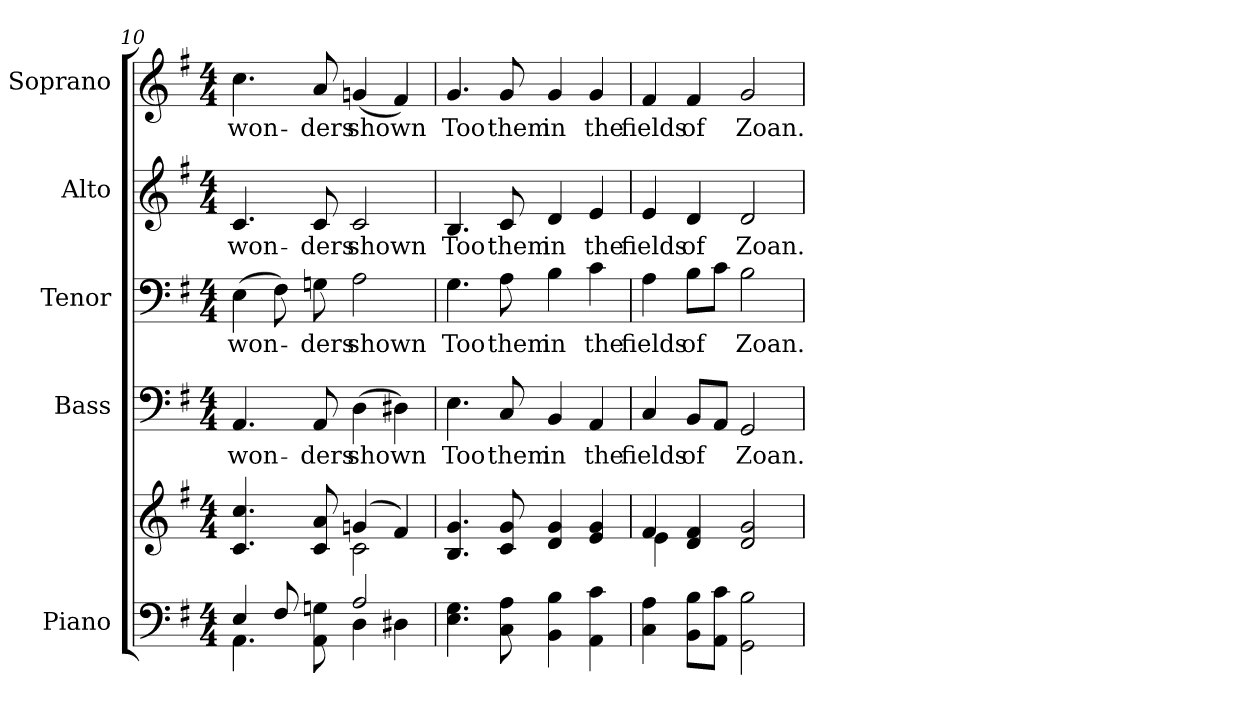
**kern	**kern	**kern	**text	**kern	**text	**kern	**text	**kern	**text
*part5	*part5	*part4	*part4	*part3	*part3	*part2	*part2	*part1	*part1
*staff6	*staff5	*staff4	*staff4	*staff3	*staff3	*staff2	*staff2	*staff1	*staff1
*I"Piano	*	*I"Bass	*	*I"Tenor	*	*I"Alto	*	*I"Soprano	*
*I'Pno.	*	*I'B.	*	*I'T.	*	*I'A.	*	*I'S.	*
!!LO:PB:g=z
*clefF4	*clefG2	*clefF4	*	*clefF4	*	*clefG2	*	*clefG2	*
*k[f#]	*k[f#]	*k[f#]	*	*k[f#]	*	*k[f#]	*	*k[f#]	*
*G:	*G:	*G:	*	*G:	*	*G:	*	*G:	*
*M4/4	*M4/4	*M4/4	*	*M4/4	*	*M4/4	*	*M4/4	*
=10	=10	=10	=10	=10	=10	=10	=10	=10	=10
*^	*^	*	*	*	*	*	*	*	*
!	!	!	!	!	!LO:LY:b:color=#000000	!	!	!	!	!	!
!	!	!	!	!	!	!	!LO:LY:b:color=#000000	!	!	!	!
!	!	!	!	!	!	!	!	!	!LO:LY:b:color=#000000	!	!
!	!	!	!	!	!	!	!	!	!	!	!LO:LY:b:color=#000000
4Ei/	4.AAi\	4.ci/ 4.cci	2ryy	4.AAi/	won-	(4Ei\	won-	4.ci/	won-	4.cci\	won-
8F#i/	.	.	.	.	.	8F#i\)	.	.	.	.	.
!	!	!	!	!	!LO:LY:b:color=#000000	!	!	!	!	!	!
!	!	!	!	!	!	!	!LO:LY:b:color=#000000	!	!	!	!
!	!	!	!	!	!	!	!	!	!LO:LY:b:color=#000000	!	!
!	!	!	!	!	!	!	!	!	!	!	!LO:LY:b:color=#000000
8AAi\ 8Gni	8ryy	8ci/ 8ai	.	8AAi/	-ders	8Gni\	-ders	8ci/	-ders	8ai/	-ders
!	!	!	!	!	!LO:LY:b:color=#000000	!	!	!	!	!	!
!	!	!	!	!	!	!	!LO:LY:b:color=#000000	!	!	!	!
!	!	!	!	!	!	!	!	!	!LO:LY:b:color=#000000	!	!
!	!	!	!	!	!	!	!	!	!	!	!LO:LY:b:color=#000000
2Ai/	4Di\	(4gni/	2ci\	(4Di\	shown	2Ai\	shown	2ci/	shown	(4gni/	shown
.	4D#Xi\	4f#i/)	.	4D#Xi\)	.	.	.	.	.	4f#i/)	.
*v	*v	*	*	*	*	*	*	*	*	*	*
*	*v	*v	*	*	*	*	*	*	*	*
=11	=11	=11	=11	=11	=11	=11	=11	=11	=11
*^	*	*	*	*	*	*	*	*	*
!	!	!	!	!LO:LY:b:color=#000000	!	!	!	!	!	!
*v	*v	*	*	*	*	*	*	*	*	*
*^	*	*	*	*	*	*	*	*	*
!	!	!	!	!	!	!LO:LY:b:color=#000000	!	!	!	!
*v	*v	*	*	*	*	*	*	*	*	*
*^	*	*	*	*	*	*	*	*	*
!	!	!	!	!	!	!	!	!LO:LY:b:color=#000000	!	!
*v	*v	*	*	*	*	*	*	*	*	*
*^	*	*	*	*	*	*	*	*	*
!	!	!	!	!	!	!	!	!	!	!LO:LY:b:color=#000000
*v	*v	*	*	*	*	*	*	*	*	*
4.Ei\ 4.Gi	4.Bi/ 4.gi	4.Ei\	Too	4.Gi\	Too	4.Bi/	Too	4.gi/	Too
!	!	!	!LO:LY:b:color=#000000	!	!	!	!	!	!
!	!	!	!	!	!LO:LY:b:color=#000000	!	!	!	!
!	!	!	!	!	!	!	!LO:LY:b:color=#000000	!	!
!	!	!	!	!	!	!	!	!	!LO:LY:b:color=#000000
8Ci\ 8Ai	8ci/ 8gi	8Ci/	them	8Ai\	them	8ci/	them	8gi/	them
!	!	!	!LO:LY:b:color=#000000	!	!	!	!	!	!
!	!	!	!	!	!LO:LY:b:color=#000000	!	!	!	!
!	!	!	!	!	!	!	!LO:LY:b:color=#000000	!	!
!	!	!	!	!	!	!	!	!	!LO:LY:b:color=#000000
4BBi\ 4Bi	4di/ 4gi	4BBi/	in	4Bi\	in	4di/	in	4gi/	in
!	!	!	!LO:LY:b:color=#000000	!	!	!	!	!	!
!	!	!	!	!	!LO:LY:b:color=#000000	!	!	!	!
!	!	!	!	!	!	!	!LO:LY:b:color=#000000	!	!
!	!	!	!	!	!	!	!	!	!LO:LY:b:color=#000000
4AAi\ 4ci	4ei/ 4gi	4AAi/	the	4ci\	the	4ei/	the	4gi/	the
=12	=12	=12	=12	=12	=12	=12	=12	=12	=12
*	*^	*	*	*	*	*	*	*	*
!	!	!	!	!LO:LY:b:color=#000000	!	!	!	!	!	!
!	!	!	!	!	!	!LO:LY:b:color=#000000	!	!	!	!
!	!	!	!	!	!	!	!	!LO:LY:b:color=#000000	!	!
!	!	!	!	!	!	!	!	!	!	!LO:LY:b:color=#000000
4Ci\ 4Ai	4f#i/	4ei\	4Ci/	fields	4Ai\	fields	4ei/	fields	4f#i/	fields
!	!	!	!	!LO:LY:b:color=#000000	!	!	!	!	!	!
!	!	!	!	!	!	!LO:LY:b:color=#000000	!	!	!	!
!	!	!	!	!	!	!	!	!LO:LY:b:color=#000000	!	!
!	!	!	!	!	!	!	!	!	!	!LO:LY:b:color=#000000
8BBi\ 8BiL	4di/ 4f#i	4ryy	8BBi/L	of	8Bi\L	of	4di/	of	4f#i/	of
8AAi\ 8ciJ	.	.	8AAi/J	.	8ci\J	.	.	.	.	.
!	!	!	!	!LO:LY:b:color=#000000	!	!	!	!	!	!
!	!	!	!	!	!	!LO:LY:b:color=#000000	!	!	!	!
!	!	!	!	!	!	!	!	!LO:LY:b:color=#000000	!	!
!	!	!	!	!	!	!	!	!	!	!LO:LY:b:color=#000000
2GGi\ 2Bi	2di/ 2gi	2ryy	2GGi/	Zoan.	2Bi\	Zoan.	2di/	Zoan.	2gi/	Zoan.
*	*v	*v	*	*	*	*	*	*	*	*
=	=	=	=	=	=	=	=	=	=
*-	*-	*-	*-	*-	*-	*-	*-	*-	*-
